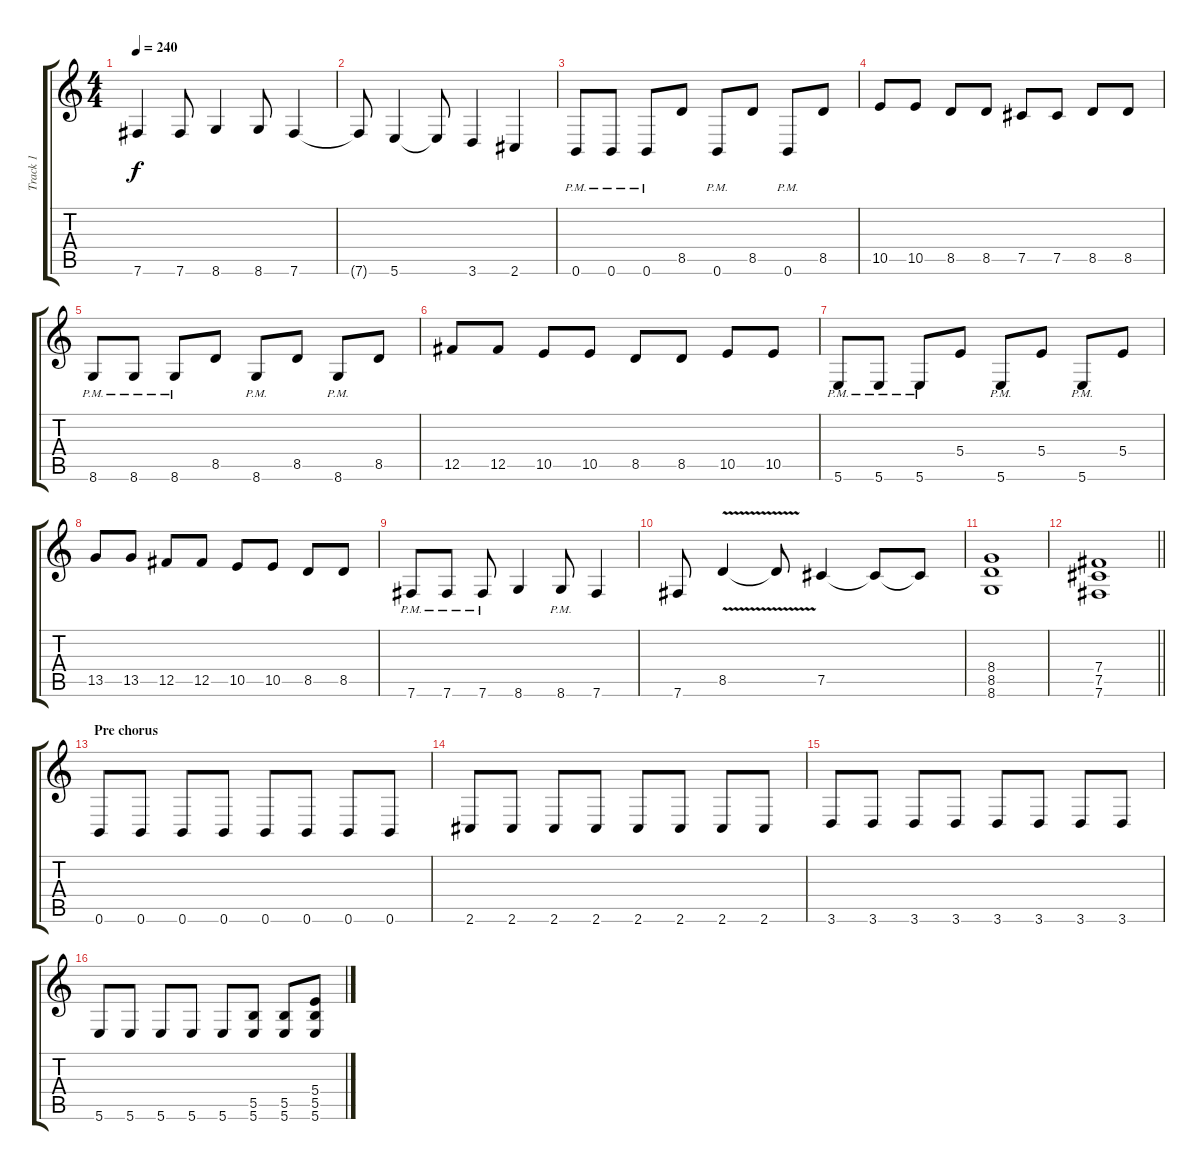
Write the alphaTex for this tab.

\track ("Track 1" "Track 1") {instrument distortionguitar}
\staff {score tabs}
\tuning (Db4 Ab3 E3 B2 Gb2 B1) {hide}
\ts (4 4)
\tempo 240
\clef g2
\ks c
7.6.4{dy f} 7.6.8 8.6.4 8.6.8 7.6.4 |
7.6{t}.8 5.6.4 5.6{t}.8 3.6.4 2.6.4 |
0.6{pm}.8 0.6{pm}.8 0.6{pm}.8 8.5.8 0.6{pm}.8 8.5.8 0.6{pm}.8 8.5.8 |
10.5.8 10.5.8 8.5.8 8.5.8 7.5.8 7.5.8 8.5.8 8.5.8 |
8.6{pm}.8 8.6{pm}.8 8.6{pm}.8 8.5.8 8.6{pm}.8 8.5.8 8.6{pm}.8 8.5.8 |
12.5.8 12.5.8 10.5.8 10.5.8 8.5.8 8.5.8 10.5.8 10.5.8 |
5.6{pm}.8 5.6{pm}.8 5.6{pm}.8 5.4.8 5.6{pm}.8 5.4.8 5.6{pm}.8 5.4.8 |
13.5.8 13.5.8 12.5.8 12.5.8 10.5.8 10.5.8 8.5.8 8.5.8 |
7.6{pm}.8 7.6{pm}.8 7.6{pm}.8 8.6.4 8.6{pm}.8 7.6.4 |
7.6.8 8.5{v}.4 8.5{t}.8 7.5.4 7.5{t}.8 7.5{t}.8 |
(8.4 8.5 8.6).1 |
\barLineRight lightlight
(7.4 7.5 7.6).1 |
\section ("" "Pre chorus")
0.6.8 0.6.8 0.6.8 0.6.8 0.6.8 0.6.8 0.6.8 0.6.8 |
2.6.8 2.6.8 2.6.8 2.6.8 2.6.8 2.6.8 2.6.8 2.6.8 |
3.6.8 3.6.8 3.6.8 3.6.8 3.6.8 3.6.8 3.6.8 3.6.8 |
5.6.8 5.6.8 5.6.8 5.6.8 5.6.8 (5.5 5.6).8 (5.5 5.6).8 (5.4 5.5 5.6).8
